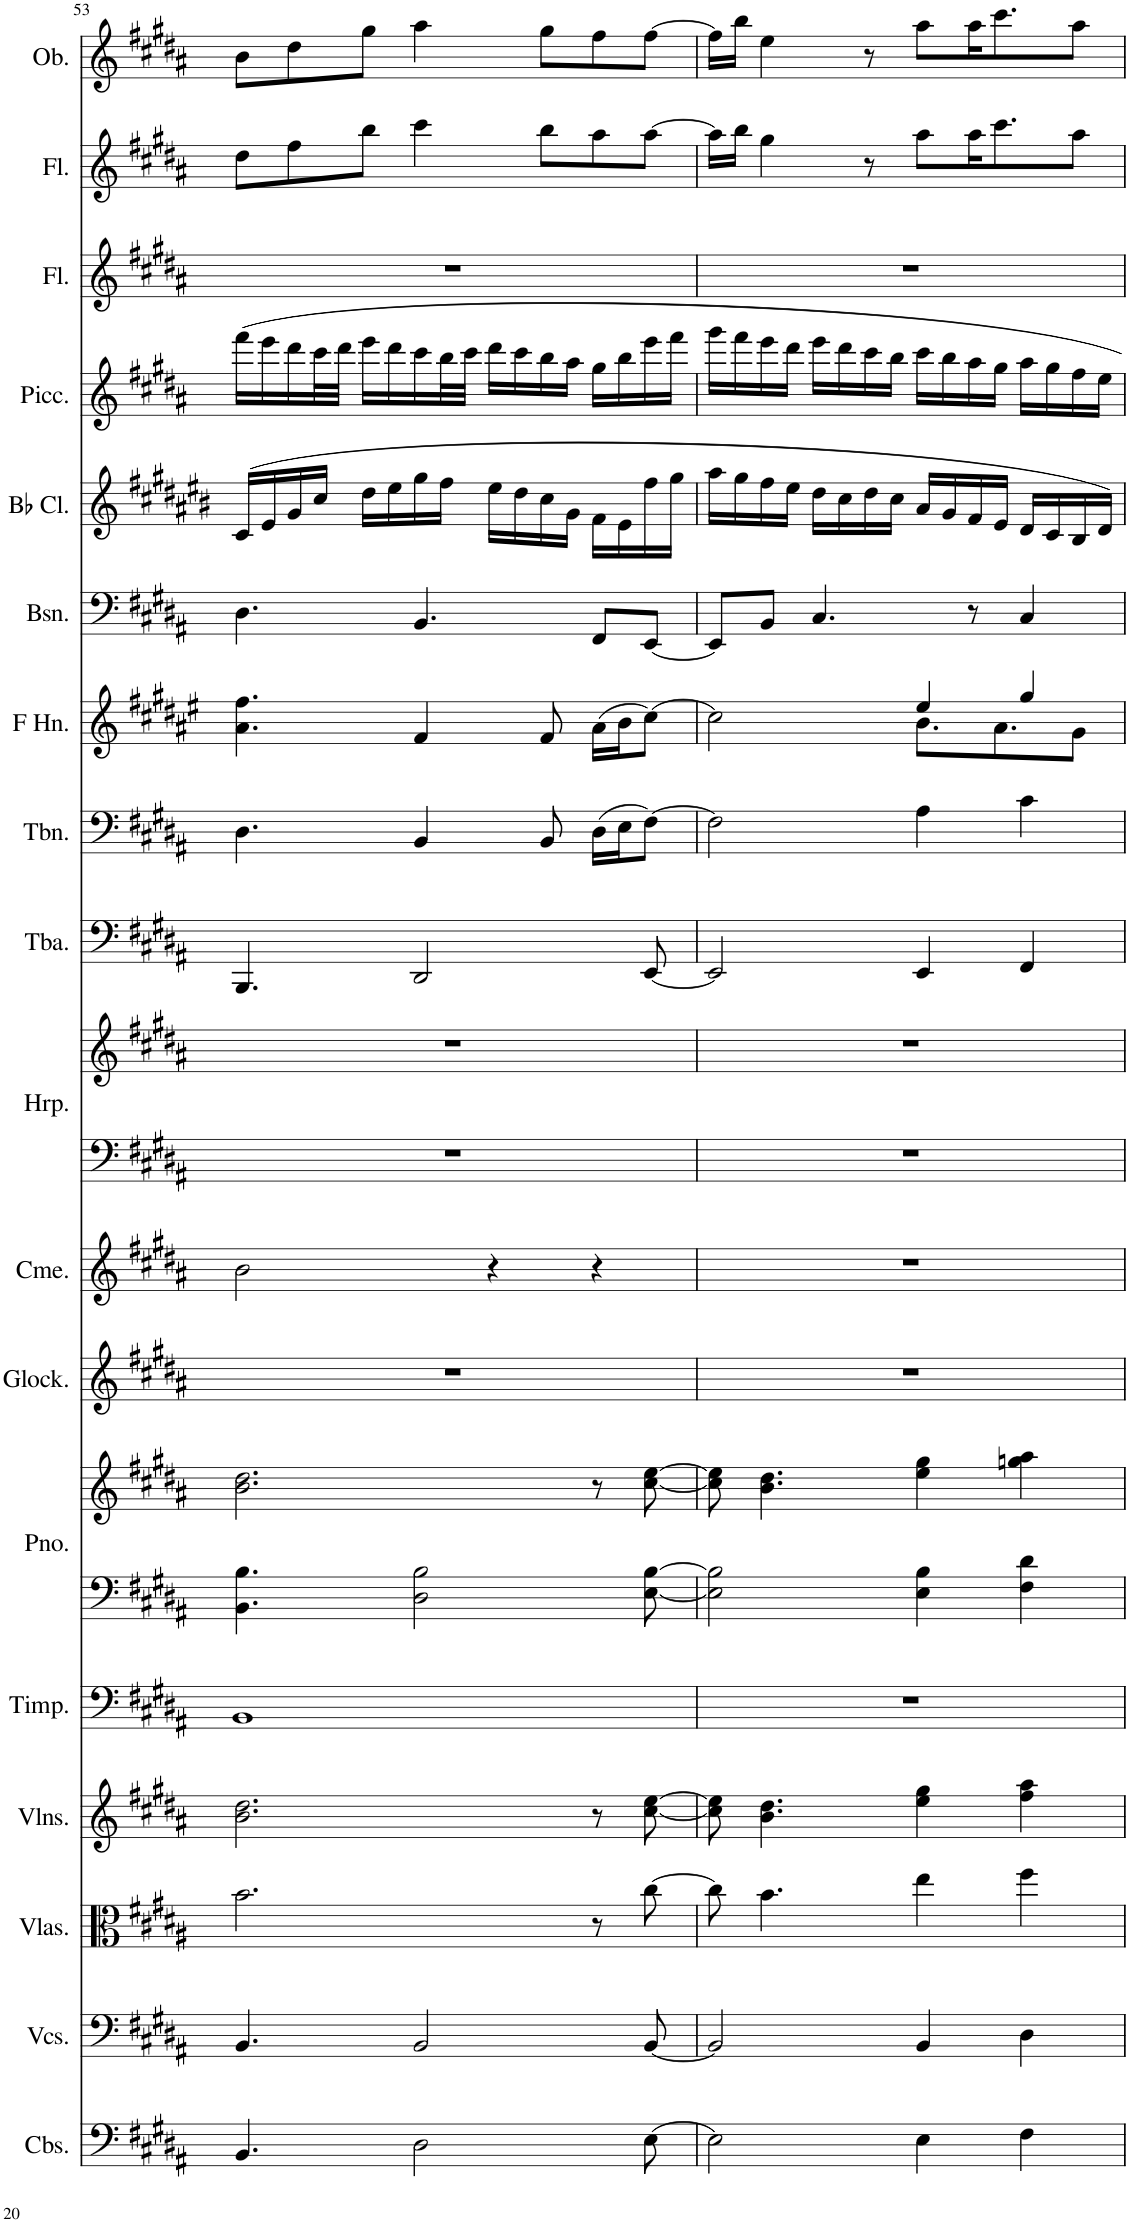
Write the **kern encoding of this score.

**kern	**kern	**kern	**kern	**kern	**kern	**kern	**kern	**kern	**kern	**kern	**kern	**kern	**kern	**kern	**kern	**kern	**kern	**kern	**kern
*part18	*part17	*part16	*part15	*part14	*part13	*part13	*part12	*part11	*part10	*part10	*part9	*part8	*part7	*part6	*part5	*part4	*part3	*part2	*part1
*staff20	*staff19	*staff18	*staff17	*staff16	*staff15	*staff14	*staff13	*staff12	*staff11	*staff10	*staff9	*staff8	*staff7	*staff6	*staff5	*staff4	*staff3	*staff2	*staff1
*I"Contrabasses	*I"Violoncellos	*I"Violas	*I"Violins	*I"Timpani	*I"Piano	*	*I"Glockenspiel	*I"Chimes	*I"Harp	*	*I"Tuba	*I"Trombone	*I"Horn in F	*I"Bassoon	*I"Bb Clarinet	*I"Piccolo	*I"Flute	*I"Flute	*I"Oboe
*I'Cbs.	*I'Vcs.	*I'Vlas.	*I'Vlns.	*I'Timp.	*I'Pno.	*	*I'Glock.	*I'Cme.	*I'Hrp.	*	*I'Tba.	*I'Tbn.	*	*I'Bsn.	*I'Bb Cl.	*I'Picc.	*I'Fl.	*I'Fl.	*I'Ob.
!!LO:PB:g=z
*clefF4	*clefF4	*clefC3	*clefG2	*clefF4	*clefF4	*clefG2	*clefG2	*clefG2	*clefF4	*clefG2	*clefF4	*clefF4	*clefG2	*clefF4	*clefG2	*clefG2	*clefG2	*clefG2	*clefG2
*Trd7c12	*	*	*	*	*	*	*Trd-14c-24	*	*	*	*	*	*Trd4c7	*	*Trd1c2	*Trd-7c-12	*	*	*
*k[f#c#g#d#a#]	*k[f#c#g#d#a#]	*k[f#c#g#d#a#]	*k[f#c#g#d#a#]	*k[f#c#g#d#a#]	*k[f#c#g#d#a#]	*k[f#c#g#d#a#]	*k[f#c#g#d#a#]	*k[f#c#g#d#a#]	*k[f#c#g#d#a#]	*k[f#c#g#d#a#]	*k[f#c#g#d#a#]	*k[f#c#g#d#a#]	*k[f#c#g#d#a#e#]	*k[f#c#g#d#a#]	*k[f#c#g#d#a#e#b#]	*k[f#c#g#d#a#]	*k[f#c#g#d#a#]	*k[f#c#g#d#a#]	*k[f#c#g#d#a#]
*M4/4	*M4/4	*M4/4	*M4/4	*M4/4	*M4/4	*M4/4	*M4/4	*M4/4	*M4/4	*M4/4	*M4/4	*M4/4	*M4/4	*M4/4	*M4/4	*M4/4	*M4/4	*M4/4	*M4/4
=53	=53	=53	=53	=53	=53	=53	=53	=53	=53	=53	=53	=53	=53	=53	=53	=53	=53	=53	=53
4.BB/	4.BB/	2.b\	2.b\ 2.dd#\	1BB	4.BB\ 4.B\	2.b\ 2.dd#\	1r	2b\	1r	1r	4.BBB/	4.D#\	4.a#\ 4.ff#\	4.D#\	(16c#/LL	16fff#\LL	1r	8dd#\L	8b\L
.	.	.	.	.	.	.	.	.	.	.	.	.	.	.	16e#/	16eee\	.	.	.
.	.	.	.	.	.	.	.	.	.	.	.	.	.	.	16g#/	16ddd#\	.	8ff#\	8dd#\
.	.	.	.	.	.	.	.	.	.	.	.	.	.	.	16cc#/JJ	32ccc#\L	.	.	.
.	.	.	.	.	.	.	.	.	.	.	.	.	.	.	.	32ddd#\JJJ	.	.	.
.	.	.	.	.	.	.	.	.	.	.	.	.	.	.	16dd#\LL	16eee\LL	.	8bb\J	8gg#\J
.	.	.	.	.	.	.	.	.	.	.	.	.	.	.	16ee#\	16ddd#\	.	.	.
2D#\	2BB/	.	.	.	2D#\ 2B\	.	.	.	.	.	2DD#/	4BB/	4f#/	4.BB/	16gg#\	16ccc#\	.	4ccc#\	4aa#\
.	.	.	.	.	.	.	.	.	.	.	.	.	.	.	16ff#\JJ	32bb\L	.	.	.
.	.	.	.	.	.	.	.	.	.	.	.	.	.	.	.	32ccc#\JJJ	.	.	.
.	.	.	.	.	.	.	.	4r	.	.	.	.	.	.	16ee#\LL	16ddd#\LL	.	.	.
.	.	.	.	.	.	.	.	.	.	.	.	.	.	.	16dd#\	16ccc#\	.	.	.
.	.	.	.	.	.	.	.	.	.	.	.	8BB/	8f#/	.	16cc#\	16bb\	.	8bb\L	8gg#\L
.	.	.	.	.	.	.	.	.	.	.	.	.	.	.	16g#\JJ	16aa#\JJ	.	.	.
.	.	8r	8r	.	.	8r	.	4r	.	.	.	(16D#\LL	(16a#\LL	8FF#/L	16f#\LL	16gg#\LL	.	8aa#\	8ff#\
.	.	.	.	.	.	.	.	.	.	.	.	16E\J	16b\J	.	16e#\	16bb\	.	.	.
[8E\	[8BB/	[8cc#\	[8cc#\ [8ee\	.	[8E\ [8B\	[8cc#\ [8ee\	.	.	.	.	[8EE/	[8F#\J)	[8cc#\J)	[8EE/J	16ff#\	16eee\	.	[8aa#\J	[8ff#\J
.	.	.	.	.	.	.	.	.	.	.	.	.	.	.	16gg#\JJ	16fff#\JJ	.	.	.
=54	=54	=54	=54	=54	=54	=54	=54	=54	=54	=54	=54	=54	=54	=54	=54	=54	=54	=54	=54
*	*	*	*	*	*	*	*	*	*	*	*	*	*^	*	*	*	*	*	*
2E\]	2BB/]	8cc#\]	8cc#\] 8ee\]	1r	2E\] 2B\]	8cc#\] 8ee\]	1r	1r	1r	1r	2EE/]	2F#\]	2cc#\]	2ryy	8EE/L]	16aa#\LL	16ggg#\LL	1r	16aa#\LL]	16ff#\LL]
.	.	.	.	.	.	.	.	.	.	.	.	.	.	.	.	16gg#\	16fff#\	.	16bb\JJ	16bb\JJ
.	.	4.b\	4.b\ 4.dd#\	.	.	4.b\ 4.dd#\	.	.	.	.	.	.	.	.	8BB/J	16ff#\	16eee\	.	4gg#\	4ee\
.	.	.	.	.	.	.	.	.	.	.	.	.	.	.	.	16ee#\JJ	16ddd#\JJ	.	.	.
.	.	.	.	.	.	.	.	.	.	.	.	.	.	.	4.C#/	16dd#\LL	16eee\LL	.	.	.
.	.	.	.	.	.	.	.	.	.	.	.	.	.	.	.	16cc#\	16ddd#\	.	.	.
.	.	.	.	.	.	.	.	.	.	.	.	.	.	.	.	16dd#\	16ccc#\	.	8r	8r
.	.	.	.	.	.	.	.	.	.	.	.	.	.	.	.	16cc#\JJ	16bb\JJ	.	.	.
4E\	4BB/	4ee\	4ee\ 4gg#\	.	4E\ 4B\	4ee\ 4gg#\	.	.	.	.	4EE/	4A#\	4ee#/	8.b\L	.	16a#/LL	16ccc#\LL	.	8aa#\L	8aa#\L
.	.	.	.	.	.	.	.	.	.	.	.	.	.	.	.	16g#/	16bb\	.	.	.
.	.	.	.	.	.	.	.	.	.	.	.	.	.	.	8r	16f#/	16aa#\	.	16aa#\K	16aa#\K
.	.	.	.	.	.	.	.	.	.	.	.	.	.	8.a#\	.	16e#/JJ	16gg#\JJ	.	8.ccc#\	8.ccc#\
4F#\	4D#\	4ff#\	4ff#\ 4aa#\	.	4F#\ 4d#\	4ggn\ 4aa#\	.	.	.	.	4FF#/	4c#\	4gg#/	.	4C#/	16d#/LL	16aa#\LL	.	.	.
.	.	.	.	.	.	.	.	.	.	.	.	.	.	.	.	16c#/	16gg#\	.	.	.
.	.	.	.	.	.	.	.	.	.	.	.	.	.	8g#\J	.	16B#/	16ff#\	.	8aa#\J	8aa#\J
.	.	.	.	.	.	.	.	.	.	.	.	.	.	.	.	16d#/JJ)	16ee\JJ	.	.	.
*	*	*	*	*	*	*	*	*	*	*	*	*	*v	*v	*	*	*	*	*	*
=	=	=	=	=	=	=	=	=	=	=	=	=	=	=	=	=	=	=	=
*-	*-	*-	*-	*-	*-	*-	*-	*-	*-	*-	*-	*-	*-	*-	*-	*-	*-	*-	*-
